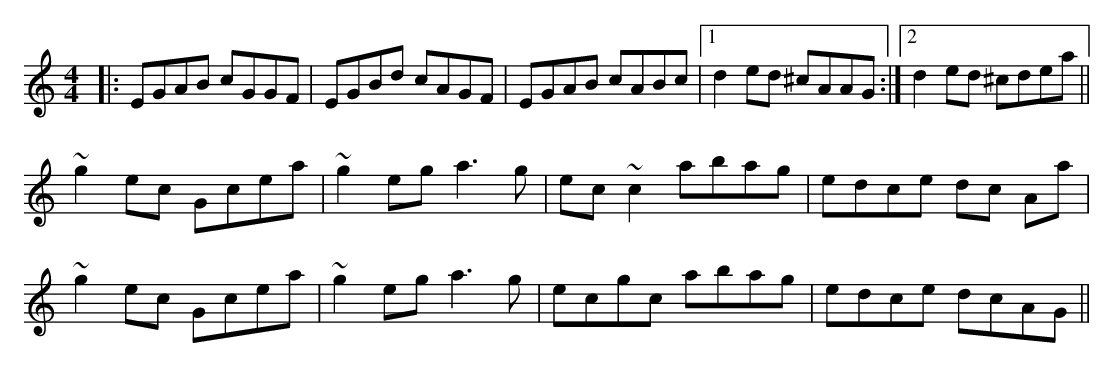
X:1
M:4/4
K:C
|:EGAB cGGF|EGBd cAGF|EGAB cABc|1 d2 ed ^cAAG:|2 d2 ed ^cdea||
~g2 ec Gcea|~g2 eg a3 g|ec ~c2 abag|edce dc Aa|
~g2 ec Gcea|~g2 eg a3 g|ecgc abag|edce dcAG||
